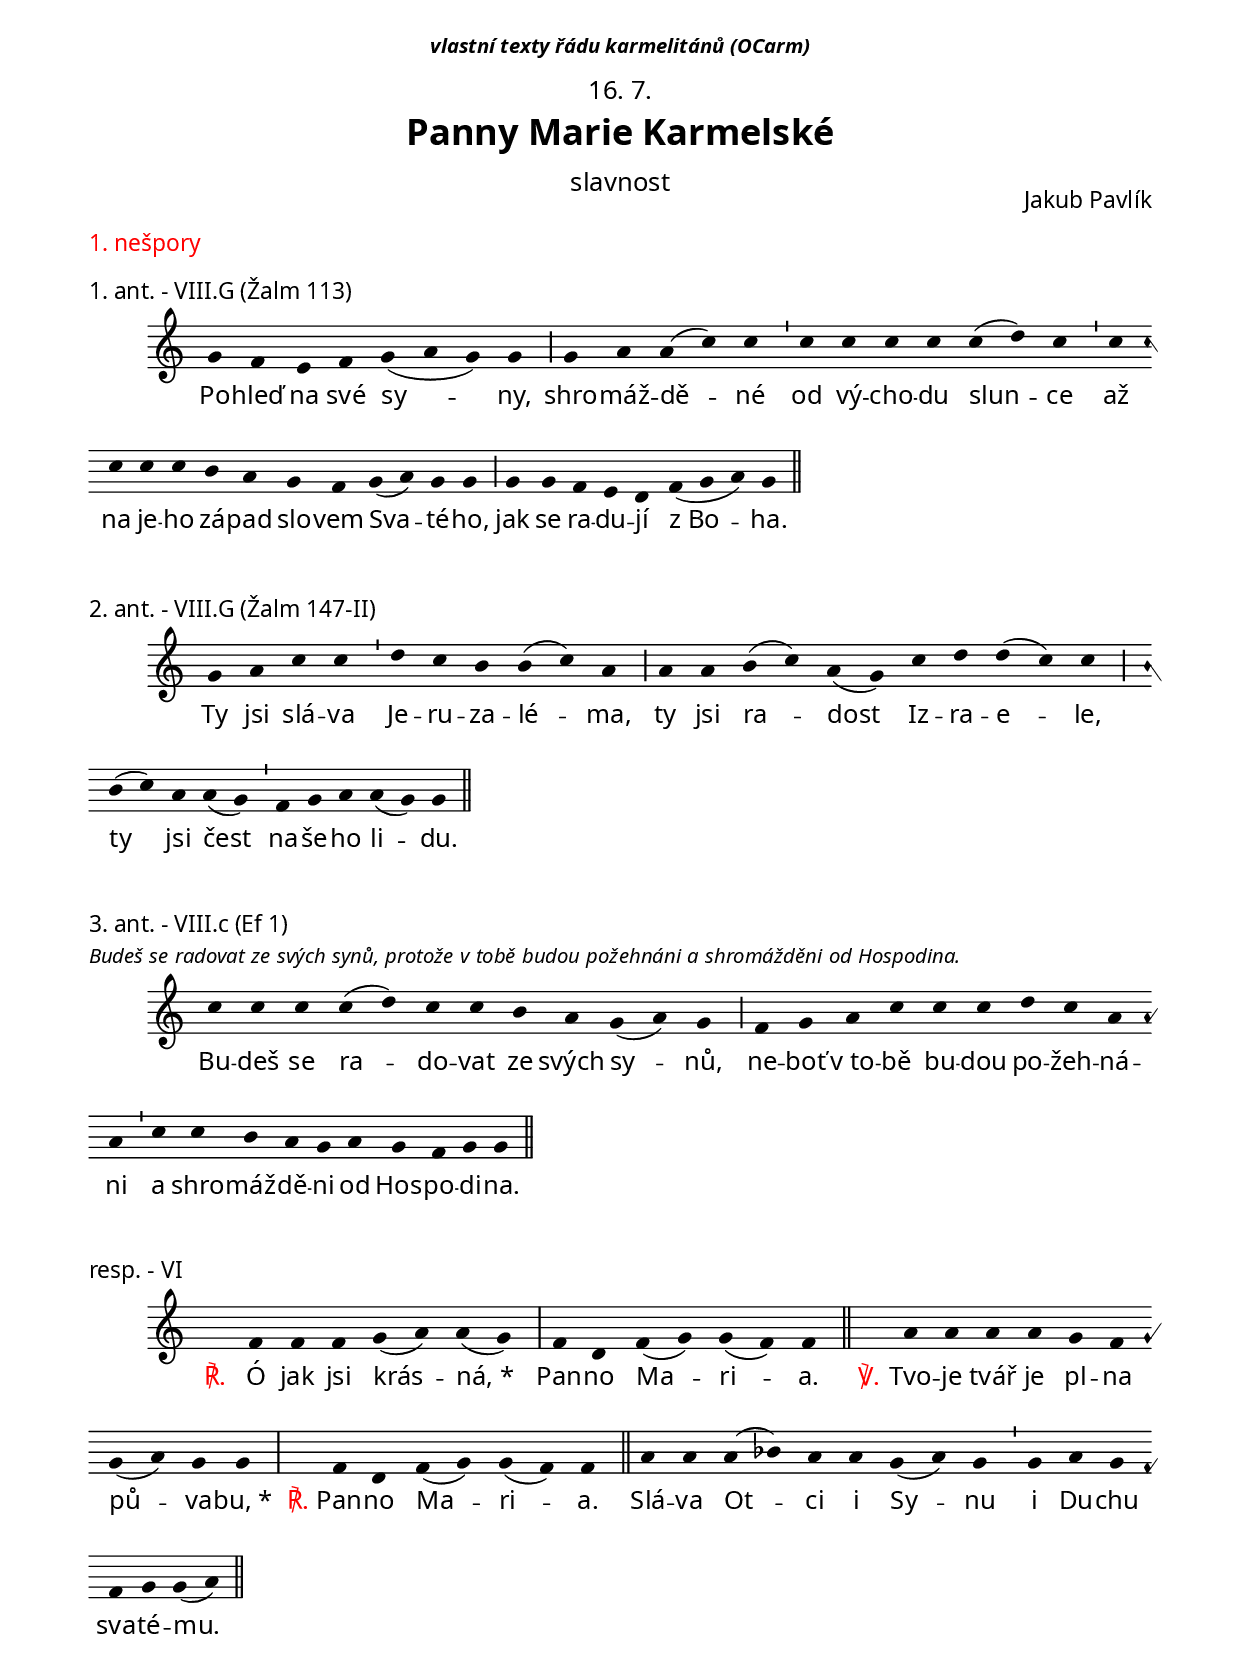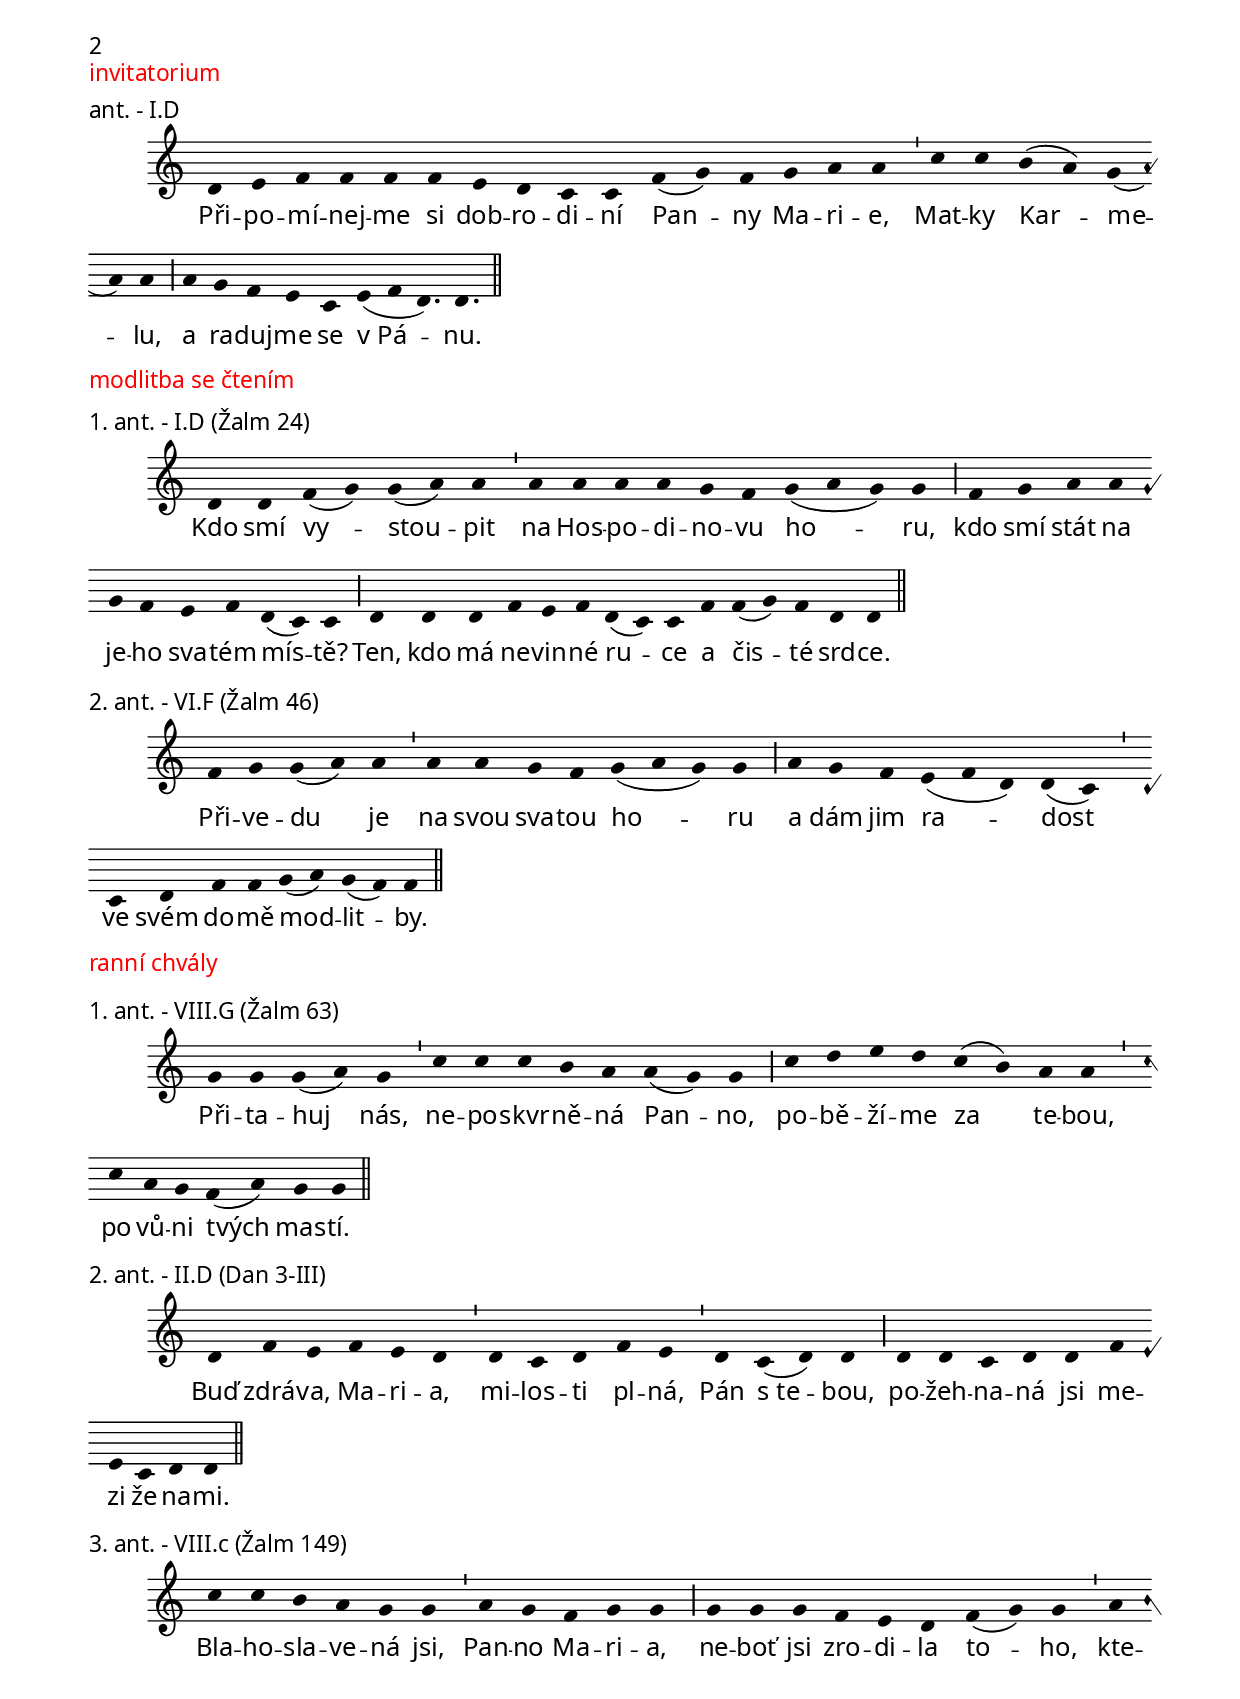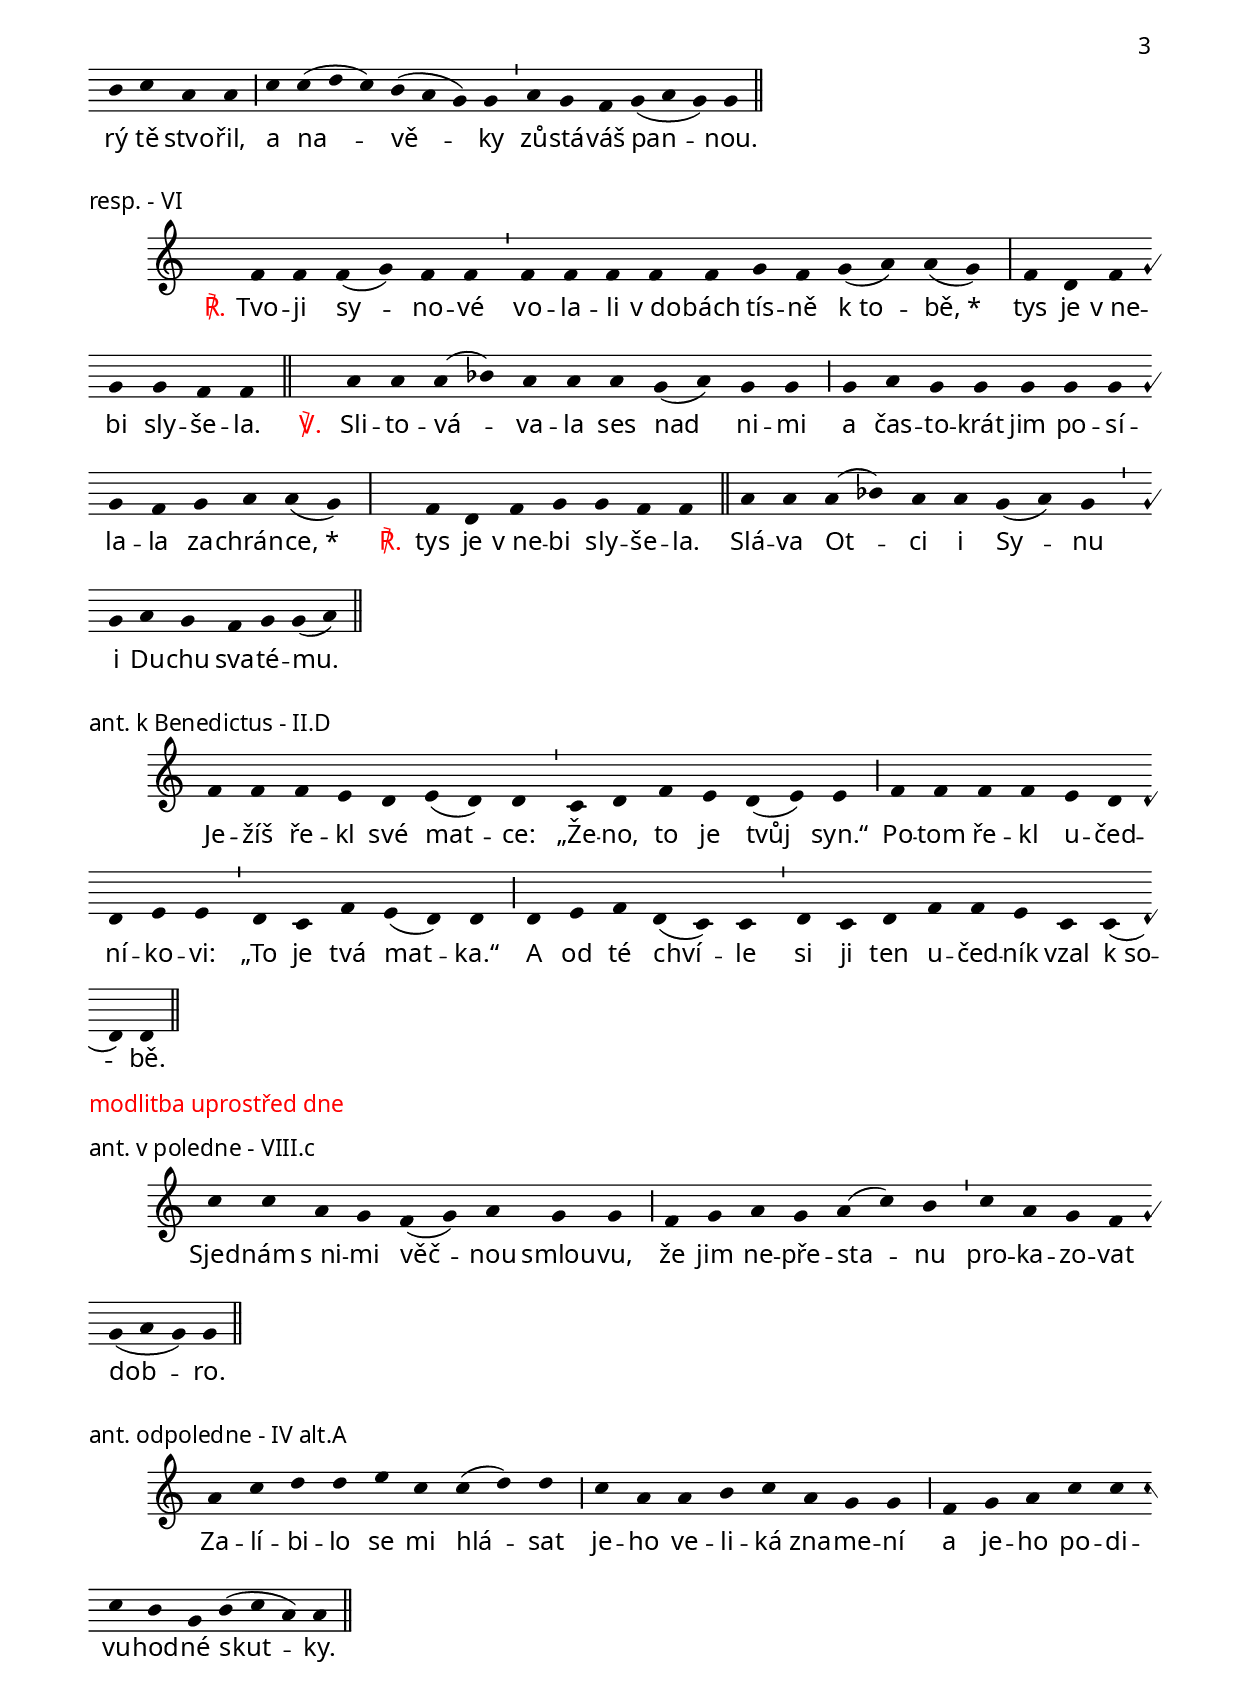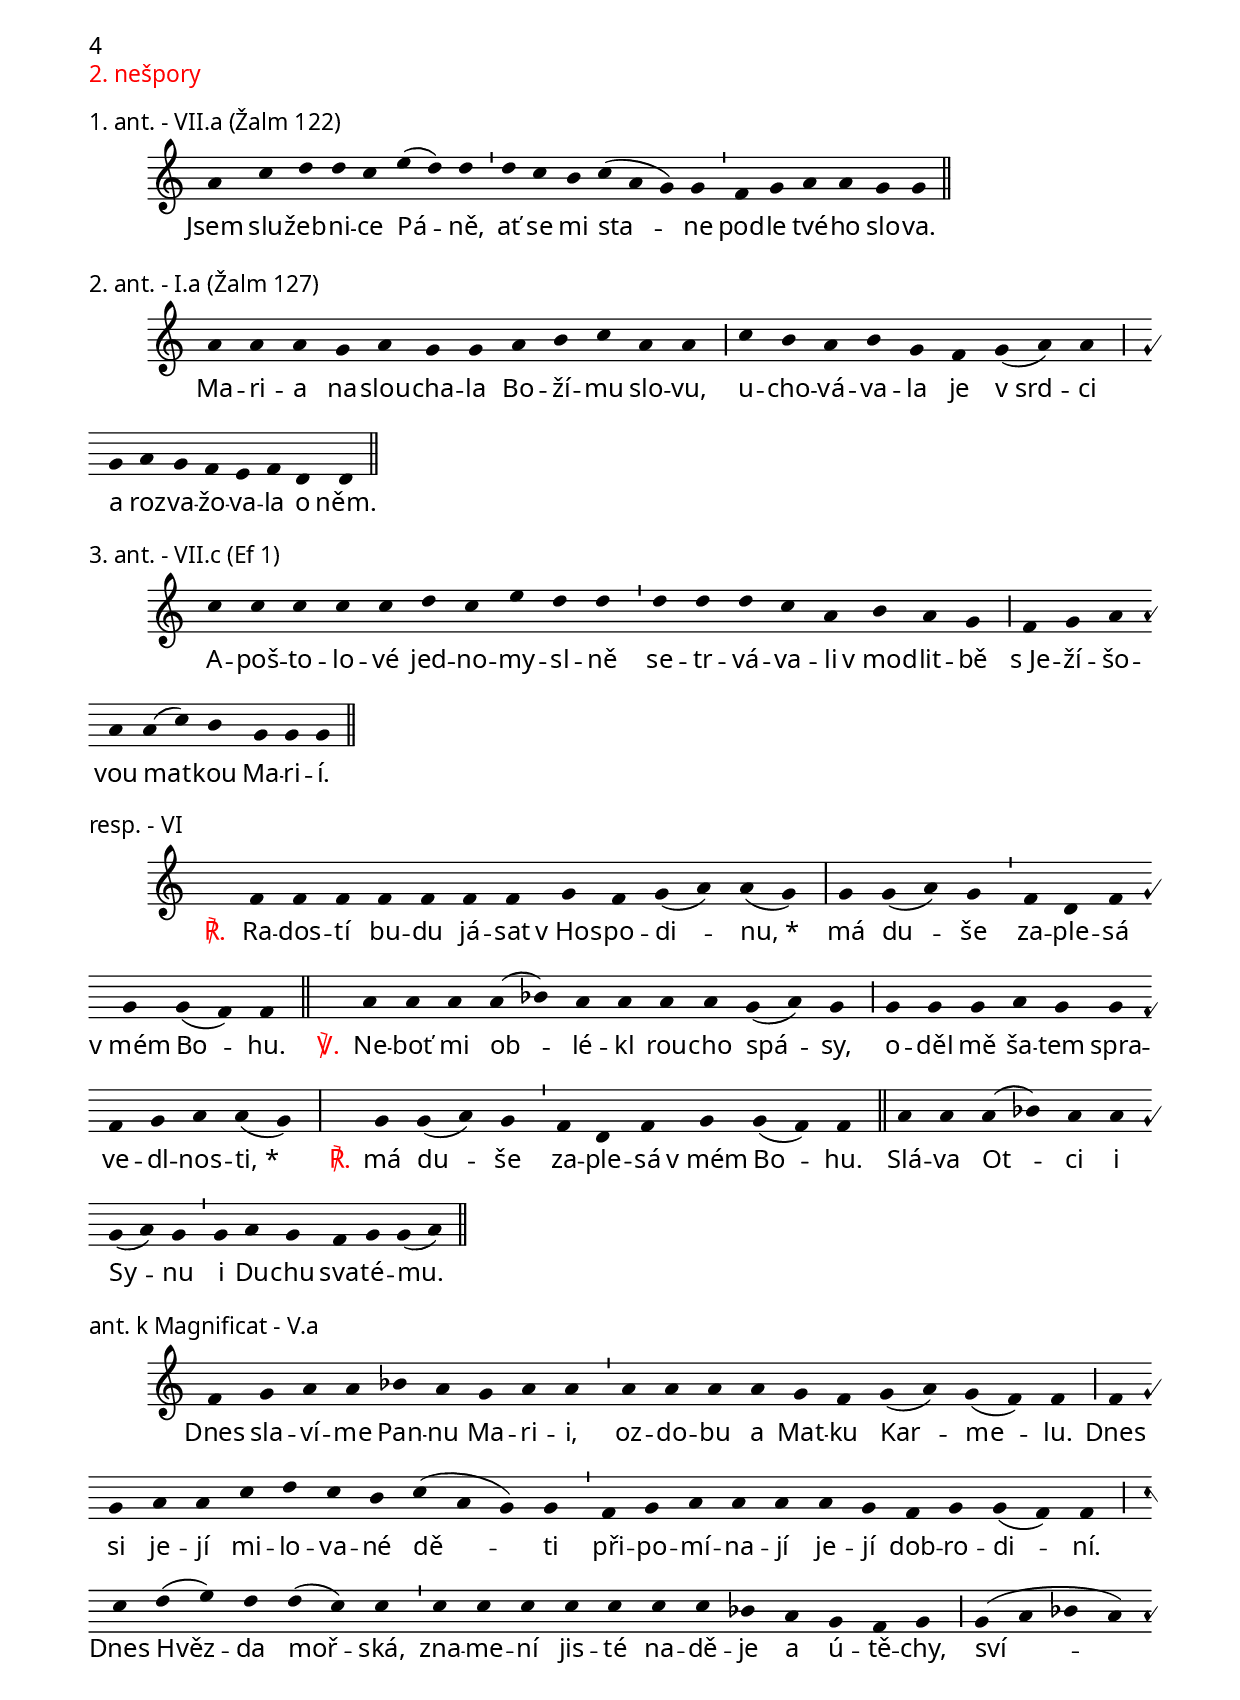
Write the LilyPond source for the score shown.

\version "2.19.80"

\include "../../spolecne.ly"
\include "../../spolecne/reholni.ly"
\include "../../dilyresponsorii.ly"

\header {
  title = \markup\titleSvatek
            "Panny Marie Karmelské"
            slavnost
            "16. 7."
            "vlastní texty řádu karmelitánů (OCarm)"
  composer = "Jakub Pavlík"
}

\markup {\nadpisHodinka {"1. nešpory"}}

\score {
  \relative c'' {
    \choralniRezim
    g4 f e f g( a g) g \barMaior
    g a a( c) c \barMin
    c c c c c( d) c \barMin
    c c c c b a g f g( a) g g \barMaior
    g g f e d f( g a) g \barFinalis
  }
  \addlyrics {
    Po -- hleď na své sy -- ny,
    shro -- máž -- dě -- né
    od vý -- cho -- du slun -- ce
    až na je -- ho zá -- pad slo -- vem Sva -- té -- ho,
    jak se ra -- du -- jí z_Bo -- ha.
  }
  \header {
    quid = "1. ant."
    modus = "VIII"
    differentia = "G"
    psalmus = "Žalm 113"
    id = "1ne-a1"
    piece = \markup\sestavTitulek
  }
}

\score {
  \relative c'' {
    \choralniRezim
    g4 a c c \barMin d4 c b b( c) a \barMaior
    a a b( c) a( g) c d d( c) c \barMaior
    b( c) a a( g) \barMin f4 g a a( g) g \barFinalis
  }
  \addlyrics {
    Ty jsi slá -- va Je -- ru -- za -- lé -- ma,
    ty jsi ra -- dost Iz -- ra -- e -- le,
    ty jsi čest na -- še -- ho li -- du.
  }
  \header {
    quid = "2. ant."
    modus = "VIII"
    differentia = "G"
    psalmus = "Žalm 147-II"
    fial = "commune/commune_maria.ly#sob-aben6"
    id = "1ne-a2"
    piece = \markup\sestavTitulek
  }
}

\score {
  \relative c'' {
    \choralniRezim
    c4 c c c( d) c c b a g( a) g \barMaior
    f g a c c c d c a a \barMin
    c c b a g a g f g g \barFinalis
  }
  \addlyrics {
    Bu -- deš se ra -- do -- vat ze svých sy -- nů,
    ne -- boť v_to -- bě bu -- dou po -- žeh -- ná -- ni
    a shro -- máž -- dě -- ni od Hos -- po -- di -- na.
  }
  \header {
    textus_approbatus = "Budeš se radovat ze svých synů,
    protože v tobě budou požehnáni a shromážděni od Hospodina."
    quid = "3. ant."
    modus = "VIII"
    differentia = "c"
    psalmus = "Ef 1"
    fial = "reholni/OCD/ocd_0716pmkarmelske.ly#1ne-a3"
    id = "1ne-a3"
    piece = \markup\sestavTitulek
  }
}

\score {
  \relative c' {
    \choralniRezim

    % R
    \neviditelna f
    f4 f f g( a) a( g) \barMax
    f d f( g) g( f) f \barFinalis
    % V
    \neviditelna a
    a4 a a a g f g( a) g g \barMax
    % R
    \neviditelna f
    f d f( g) g( f) f \barFinalis
    % Slava
    \respVIdoxologie \barFinalis
  }
  \addlyrics {
    \Response Ó jak jsi krás -- ná,_* Pan -- no Ma -- ri -- a.
    \Verse Tvo -- je tvář je pl -- na pů -- va -- bu,_*
    \Response Pan -- no Ma -- ri -- a.
    \textRespDoxologie
  }
  \header {
    quid = "resp."
    modus = "VI"
    fial = "reholni/OCD/ocd_0716pmkarmelske.ly#1ne-r?cast=2-3"
    id = "1ne-r"
    piece = \markup {\sestavTitulekResp}
  }
}

\score {
  \relative c' {
    \choralniRezim

  }
  \addlyrics {
    Svatá Boží Rodičko,
    slávo hory Karmelu,
    odívej svými ctnostmi tobě zasvěcený lid
    a vysvoboď jej od všeho nebezpečí.
  }
  \header {
    quid = "ant. k Magnificat"
    modus = ""
    differentia = ""
    psalmus = ""
    id = "1ne-amag"
    piece = \markup {\sestavTitulekBezZalmu}
  }
}

\pageBreak % ZLOM

\markup {\nadpisHodinka {"invitatorium"}}

\score {
  \relative c' {
    \choralniRezim
    d4 e f f f f e d c c f( g) f g a a \barMin
    c c b( a) g( a) a \barMaior
    a g f e c e( f d4.) d \barFinalis
  }
  \addlyrics {
    Při -- po -- mí -- nej -- me si dob -- ro -- di -- ní Pan -- ny Ma -- ri -- e,
    Mat -- ky Kar -- me -- lu,
    a ra -- duj -- me se v_Pá -- nu.
  }
  \header {
    quid = "ant."
    modus = "I"
    differentia = "D"
    psalmus = ""
    fial = "reholni/OCD/ocd_0716pmkarmelske.ly#invit"
    id = "invit"
    piece = \markup\sestavTitulekBezZalmu
  }
}

\markup {\nadpisHodinka {"modlitba se čtením"}}

\score {
  \relative c' {
    \choralniRezim
    d4 d f( g) g( a) a \barMin
    a a a a g f g( a g) g \barMaior
    f g a a g f e f d( c) c \barMaior
    d d d f e f d( c) c f f( g) f d d \barFinalis
  }
  \addlyrics {
    Kdo smí vy -- stou -- pit
    na Hos -- po -- di -- no -- vu ho -- ru,
    kdo smí stát na je -- ho sva -- tém mís -- tě?
    Ten, kdo má ne -- vin -- né ru -- ce a čis -- té srd -- ce.
  }
  \header {
    quid = "1. ant."
    modus = "I"
    differentia = "D"
    psalmus = "Žalm 24"
    fial = "reholni/OCD/ocd_0716pmkarmelske.ly#mc-a1"
    id = "mc-a1"
    piece = \markup\sestavTitulek
  }
}

\score {
  \relative c' {
    \choralniRezim
    f4 g g( a) a \barMin
    a a g f g( a g) g \barMaior
    a g f e( f d) d( c) \barMin
    c d f f g( a) g( f) f \barFinalis
  }
  \addlyrics {
    Při -- ve -- du je
    na svou sva -- tou ho -- ru
    a dám jim ra -- dost
    ve svém do -- mě mod -- lit -- by.
  }
  \header {
    quid = "2. ant."
    modus = "VI"
    differentia = "F"
    psalmus = "Žalm 46"
    fial = "reholni/OCD/ocd_0716pmkarmelske.ly#mc-a2?cast=1-2,4"
    id = "mc-a2"
    piece = \markup\sestavTitulek
  }
}

\score {
  \relative c' {
    \choralniRezim

  }
  \addlyrics {
    Budete-li mě skutečně poslouchat
    a mou smlouvu zachovávat,
    budete mým vlastnictvím
    mezi všemi národy.
  }
  \header {
    quid = "3. ant."
    modus = ""
    differentia = ""
    psalmus = "Žalm 87"
    id = "mc-a3"
    piece = \markup\sestavTitulek
  }
}

% antifonu pro vigilii breviar.cz (zatím?) nemá

\markup {\nadpisHodinka {"ranní chvály"}}

\score {
  \relative c'' {
    \choralniRezim
    g4 g g( a) g \barMin
    c c c b a a( g) g \barMaior
    c d e d c( b) a a \barMin
    c a g f( a) g g \barFinalis
  }
  \addlyrics {
    Při -- ta -- huj nás,
    ne -- po -- skvr -- ně -- ná Pan -- no,
    po -- bě -- ží -- me za te -- bou,
    po vů -- ni tvých mas -- tí.
  }
  \header {
    quid = "1. ant."
    modus = "VIII"
    differentia = "G"
    psalmus = "Žalm 63"
    fial = "reholni/OCD/ocd_0716pmkarmelske.ly#rch-a1?cast=1-3"
    id = "rch-a1"
    piece = \markup\sestavTitulek
  }
}

\score {
  \relative c' {
    \choralniRezim
    d4 f e f e d \barMin
    d c d f e \barMin
    d c( d) d \barMaior
    d d c d d f e c d d \barFinalis
  }
  \addlyrics {
    Buď zdrá -- va, Ma -- ri -- a,
    mi -- los -- ti pl -- ná,
    Pán s_te -- bou,
    po -- žeh -- na -- ná jsi me -- zi že -- na -- mi.
  }
  \header {
    quid = "2. ant."
    modus = "II"
    differentia = "D"
    psalmus = "Dan 3-III"
    fial = "reholni/OCD/ocd_0716pmkarmelske.ly#rch-a2"
    id = "rch-a2"
    piece = \markup\sestavTitulek
  }
}

\score {
  \relative c'' {
    \choralniRezim
    c4 c b a g g \barMin
    a g f g g \barMaior
    g g g f e d f( g) g \barMin
    a b c a a \barMaior
    c c( d c) b( a g) g \barMin
    a g f g( a g) g \barFinalis
  }
  \addlyrics {
    Bla -- ho -- sla -- ve -- ná jsi,
    Pan -- no Ma -- ri -- a,
    ne -- boť jsi zro -- di -- la to -- ho,
    kte -- rý tě stvo -- řil,
    a na -- vě -- ky
    zů -- stá -- váš pan -- nou.
  }
  \header {
    quid = "3. ant."
    modus = "VIII"
    differentia = "c"
    psalmus = "Žalm 149"
    fial = "reholni/OCD/ocd_0716pmkarmelske.ly#rch-a3"
    id = "rch-a3"
    piece = \markup\sestavTitulek
  }
}

\score {
  \relative c' {
    \choralniRezim

    % R
    \neviditelna f
    f4 f f( g) f f \barMin f f f f f g f g( a) a( g) \barMax
    f d f g g f f \barFinalis
    % V
    \neviditelna a
    a4 a a( bes) a a a g( a) g g \barMaior
    g a g g g g g g f g a a( g) \barMax
    % R
    \neviditelna f
    f d f g g f f \barFinalis
    % Slava
    \respVIdoxologie \barFinalis
  }
  \addlyrics {
    \Response Tvo -- ji sy -- no -- vé vo -- la -- li v_do -- bách tís -- ně k_to -- bě,_*
    tys je v_ne -- bi sly -- še -- la.
    \Verse Sli -- to -- vá -- va -- la ses nad ni -- mi
    a čas -- to -- krát jim po -- sí -- la -- la za -- chrán -- ce,_*
    \Response tys je v_ne -- bi sly -- še -- la.
    \textRespDoxologie
  }
  \header {
    quid = "resp."
    modus = "VI"
    id = "rch-r"
    piece = \markup {\sestavTitulekResp}
  }
}

\score {
  \relative c' {
    \choralniRezim
    f4 f f e d e( d) d \barMin
    c d f e d( e) e \barMaior
    f f f f e d d e e \barMin
    d c f e( d) d \barMaior
    d e f d( c) c \barMin
    d c d f f e c c( d) d \barFinalis
  }
  \addlyrics {
    Je -- žíš ře -- kl své mat -- ce:
    „Že -- no, to je tvůj syn.“
    Po -- tom ře -- kl u -- čed -- ní -- ko -- vi:
    „To je tvá mat -- ka.“
    A od té chví -- le
    si ji ten u -- čed -- ník vzal k_so -- bě.
  }
  \header {
    quid = "ant. k Benedictus"
    modus = "II"
    differentia = "D"
    psalmus = ""
    fial = "reholni/OCD/ocd_0716pmkarmelske.ly#rch-aben"
    id = "rch-aben"
    piece = \markup {\sestavTitulekBezZalmu}
  }
}

\markup {\nadpisHodinka {"modlitba uprostřed dne"}}

\score {
  \relative c' {
    \choralniRezim

  }
  \addlyrics {
    Tys Matka nadmíru obdivuhodná, Maria, chceme si tě připomínat navěky.
  }
  \header {
    quid = "ant. dopoledne"
    modus = ""
    differentia = ""
    psalmus = ""
    id = "tercie"
    piece = \markup\sestavTitulekBezZalmu
  }
}

\score {
  \relative c'' {
    \choralniRezim
    c4 c a g f( g) a g g \barMaior
    f g a g a( c) b \barMin
    c a g f g( a g) g \barFinalis
  }
  \addlyrics {
    Sjed -- nám s_ni -- mi věč -- nou smlou -- vu,
    že jim ne -- pře -- sta -- nu
    pro -- ka -- zo -- vat dob -- ro.
  }
  \header {
    quid = "ant. v poledne"
    modus = "VIII"
    differentia = "c"
    psalmus = ""
    id = "sexta"
    piece = \markup\sestavTitulekBezZalmu
  }
}

\score {
  \relative c'' {
    \choralniRezim
    a4 c d d e c c( d) d \barMaior
    c a a b c a g g \barMaior
    f g a c c c b g b( c a) a \barFinalis
  }
  \addlyrics {
    Za -- lí -- bi -- lo se mi hlá -- sat
    je -- ho ve -- li -- ká zna -- me -- ní
    a je -- ho po -- di -- vu -- hod -- né skut -- ky.
  }
  \header {
    quid = "ant. odpoledne"
    modus = "IV alt"
    differentia = "A"
    psalmus = ""
    id = "nona"
    piece = \markup\sestavTitulekBezZalmu
  }
}

\markup {\nadpisHodinka {"2. nešpory"}}

\score {
  \relative c'' {
    \choralniRezim
    a4 c d d c e( d) d \barMin
    d c b c( a g) g \barMin
    f g a a g g \barFinalis
  }
  \addlyrics {
    Jsem slu -- žeb -- ni -- ce Pá -- ně,
    ať se mi sta -- ne pod -- le tvé -- ho slo -- va.
  }
  \header {
    quid = "1. ant."
    modus = "VII"
    differentia = "a"
    psalmus = "Žalm 122"
    fial = "commune/commune_maria.ly#2ne-a2?-aleluja"
    id = "2ne-a1"
    piece = \markup\sestavTitulek
  }
}

\score {
  \relative c'' {
    \choralniRezim
    a4 a a g a g g a b c a a \barMaior
    c b a b g f g( a) a \barMaior
    g a g f e f d d \barFinalis
  }
  \addlyrics {
    Ma -- ri -- a na -- slou -- cha -- la Bo -- ží -- mu slo -- vu,
    u -- cho -- vá -- va -- la je v_srd -- ci
    a roz -- va -- žo -- va -- la o něm.
  }
  \header {
    quid = "2. ant."
    modus = "I"
    differentia = "a"
    psalmus = "Žalm 127"
    fial = "reholni/OCD/ocd_0716pmkarmelske.ly#2ne-a2"
    id = "2ne-a2"
    piece = \markup\sestavTitulek
  }
}

\score {
  \relative c'' {
    \choralniRezim
    c4 c c c c d c e d d \barMin
    d d d c a b a g \barMaior
    f g a a a( c) b g g g \barFinalis
  }
  \addlyrics {
    A -- poš -- to -- lo -- vé jed -- no -- my -- sl -- ně
    se -- tr -- vá -- va -- li v_mod -- lit -- bě
    s_Je -- ží -- šo -- vou mat -- kou Ma -- ri -- í.
  }
  \header {
    quid = "3. ant."
    modus = "VII"
    differentia = "c"
    psalmus = "Ef 1"
    fial = "reholni/OCD/ocd_0716pmkarmelske.ly#2ne-a3"
    id = "2ne-a3"
    piece = \markup\sestavTitulek
  }
}

\score {
  \relative c' {
    \choralniRezim

    % R
    \neviditelna f
    f4 f f f f f f g f g( a) a( g) \barMax
    g g( a) g \barMin f d f g g( f) f \barFinalis
    % V
    \neviditelna a
    a4 a a a( bes) a a a a g( a) g \barMaior
    g g g a g g f g a a( g) \barMax
    % R
    \neviditelna f
    g g( a) g \barMin f d f g g( f) f \barFinalis
    % Slava
    \respVIdoxologie \barFinalis
  }
  \addlyrics {
    \Response Ra -- dos -- tí bu -- du já -- sat v_Hos -- po -- di -- nu,_*
    má du -- še za -- ple -- sá v_mém Bo -- hu.
    \Verse Ne -- boť mi ob -- lé -- kl rou -- cho spá -- sy,
    o -- děl mě ša -- tem spra -- ve -- dl -- nos -- ti,_*
    \Response má du -- še za -- ple -- sá v_mém Bo -- hu.
    \textRespDoxologie
  }
  \header {
    quid = "resp."
    modus = "VI"
    fial = "reholni/OCD/ocd_0716pmkarmelske.ly#2ne-r"
    id = "2ne-r"
    piece = \markup {\sestavTitulekResp}
  }
}

\score {
  \relative c' {
    \choralniRezim
    f4 g a a bes a g a a \barMin
    a a a a g f g( a) g( f) f \barMaior
    f g a a c d c b c( a g) g \barMin
    f g a a a a g f g g( f) f \barMaior
    c' d( e) d d( c) c \barMin
    c c c c c c c bes a g f g \barMaior
    g( a bes a) a g( f) g f f \barMaior
    g g( a) f f \barFinalis
  }
  \addlyrics {
    Dnes sla -- ví -- me Pan -- nu Ma -- ri -- i,
    oz -- do -- bu a Mat -- ku Kar -- me -- lu.
    Dnes si je -- jí mi -- lo -- va -- né dě -- ti
    při -- po -- mí -- na -- jí je -- jí dob -- ro -- di -- ní.
    Dnes Hvěz -- da moř -- ská,
    zna -- me -- ní jis -- té na -- dě -- je a ú -- tě -- chy,
    sví -- tí své -- mu li -- du.
    A -- le -- lu -- ja.
  }
  \header {
    quid = "ant. k Magnificat"
    modus = "V"
    differentia = "a"
    psalmus = ""
    fial = "reholni/OCD/ocd_0716pmkarmelske.ly#2ne-amag?cast=1,3-5"
    id = "2ne-amag"
    piece = \markup {\sestavTitulekBezZalmu}
  }
}
